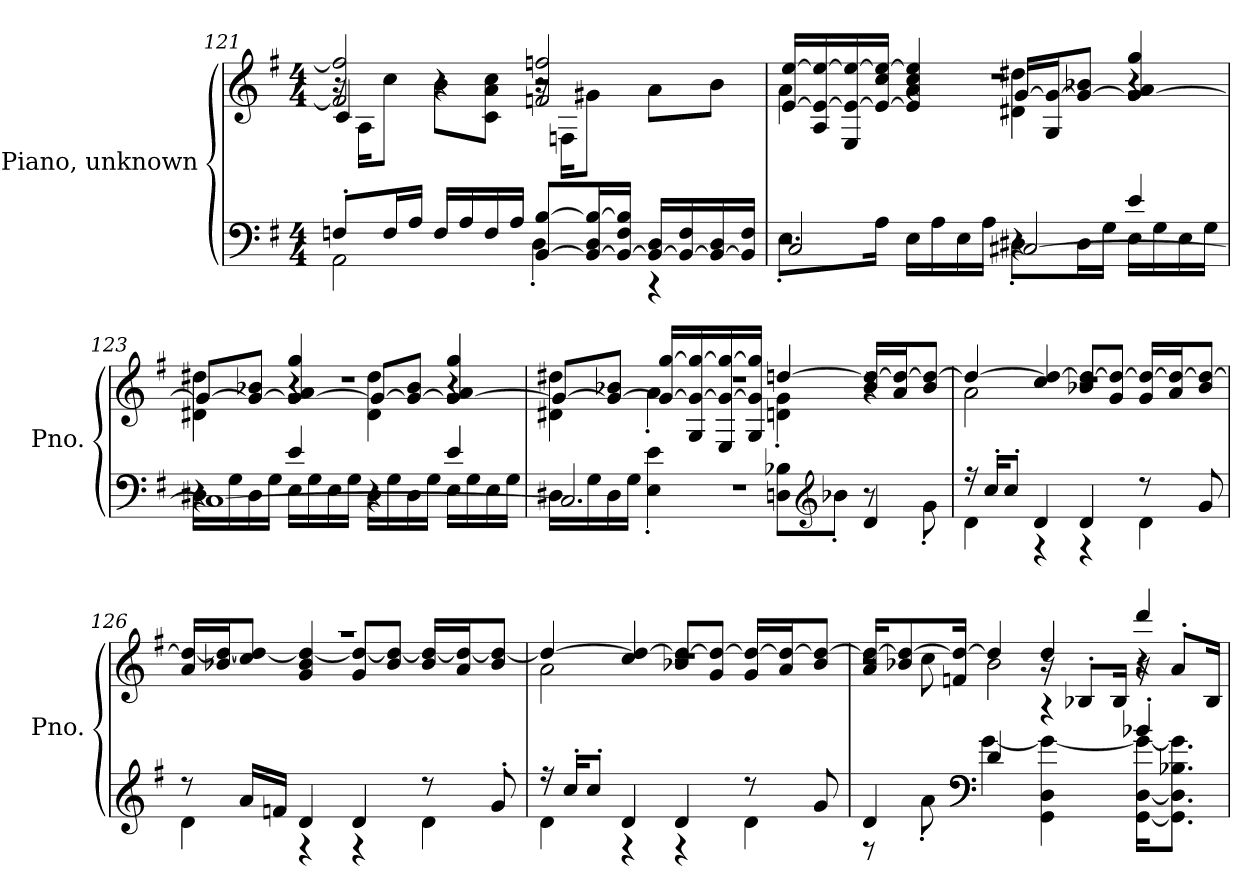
**kern	**kern
*part1	*part1
*staff2	*staff1
*I"Piano, unknown	*
*I'Pno.	*
!!LO:LB:g=z
*clefF4	*clefG2
*k[f#]	*k[f#]
*M4/4	*M4/4
=121	=121
*^	*^
*	*	*	*^
8Fn'/L	2AA\	2f/] 2ff/]	16r	4c/
.	.	.	16A\KL	.
16F/L	.	.	8cc\J	.
16A/JJ	.	.	.	.
16F/LL	.	.	8b\L	4r
16A/	.	.	.	.
16F/	.	.	8c\ 8a\ 8cc\J	.
16A/JJ	.	.	.	.
[8BB/ [8B/L	4D'\	2fn/ 2ffn/	16r	2r
.	.	.	16Fn\KL	.
16BB/_ 16D/ 16B/_L	.	.	8g#X\J	.
16BB/_ 16F/ 16B/]JJ	.	.	.	.
16BB/_ 16D/LL	4r	.	8a\L	.
16BB/_ 16F/	.	.	.	.
16BB/_ 16D/	.	.	8b\J	.
16BB/] 16F/JJ	.	.	.	.
=122	=122	=122	=122	=122
*	*^	*	*	*
2r	8.E'\L	2C/	1r	4a\	[16e/ [16ee/LL
.	.	.	.	.	16A/ 16e/_ 16ee/_
.	.	.	.	.	16E/ 16e/_ 16ee/_
.	16A\Jk	.	.	.	16e/_ 16cc/ 16ee/_JJ
.	16E\LL	.	.	4r	4e/] 4a/ 4cc/ 4ee/]
.	16A\	.	.	.	.
.	16E\	.	.	.	.
.	16A\JJ	.	.	.	.
4r	8D#X'\L	[2C#X/	.	4d#X\ 4dd#X\	[16g/LL
.	.	.	.	.	16G/ 16g/_J
.	16D#\L	.	.	.	8g/_ 8b-X/J
.	16G\JJ	.	.	.	.
4e/	16E\LL	.	.	4r	4g/_ 4a/ 4gg/
.	16G\	.	.	.	.
.	16E\	.	.	.	.
.	16G\JJ	.	.	.	.
!!LO:LB:g=z	!!	!!
=123	=123	=123	=123	=123	=123
4r	16D#X\LL	1C#_	1r	4d#X\ 4dd#X\	8g/L_
.	16G\	.	.	.	.
.	16D#\	.	.	.	8g/_ 8b-X/J
.	16G\JJ	.	.	.	.
4e/	16E\LL	.	.	4r	4g/_ 4a/ 4gg/
.	16G\	.	.	.	.
.	16E\	.	.	.	.
.	16G\JJ	.	.	.	.
4r	16D#\LL	.	.	4d#\ 4dd#\	8g/L_
.	16G\	.	.	.	.
.	16D#\	.	.	.	8g/_ 8b-/J
.	16G\JJ	.	.	.	.
4e/	16E\LL	.	.	4r	4g/_ 4a/ 4gg/
.	16G\	.	.	.	.
.	16E\	.	.	.	.
.	16G\JJ	.	.	.	.
=124	=124	=124	=124	=124	=124
1r	16D#X\LL	2.C#/]	1r	4d#X\ 4dd#X\	8g/L_
.	16G\	.	.	.	.
.	16D#\	.	.	.	8g/_ 8b-X/J
.	16G\JJ	.	.	.	.
.	4E\' 4e\'	.	.	4a'\	16g/_ [16gg/LL
.	.	.	.	.	16G/ 16g/_ 16gg/_
.	.	.	.	.	16E/ 16g/_ 16gg/_
.	.	.	.	.	16G/ 16g/] 16gg/]JJ
.	8Dn\ 8B-X\L	.	.	4dn\' 4g\'	[4ddn/
*clefG2	*	*	*	*	*
.	8b-X'\J	.	.	.	.
.	8r	4d/	.	4r	16b-/ 16dd/_LL
.	.	.	.	.	16a/ 16dd/_J
.	8g'\	.	.	.	8b-/ 8dd/_J
*	*v	*v	*	*	*
!!LO:LB:g=z	!!	!!
=125	=125	=125	=125	=125
16r	4d\	1r	2a\	4dd/_
16cc'/KL	.	.	.	.
8cc'/J	.	.	.	.
4d/	4r	.	.	4cc/ 4dd/_
4d/	4r	.	2r	8b-X/ 8dd/_L
.	.	.	.	8g/ 8dd/_J
8r	4d\	.	.	16g/ 16dd/_LL
.	.	.	.	16a/ 16dd/_J
8g/	.	.	.	8b-/ 8dd/_J
*	*	*	*v	*v
=126	=126	=126	=126
8r	4d\	1r	16a/ 16dd/_LL
.	.	.	16b-X/ 16dd/_J
16a/LL	.	.	8cc/ 8dd/_J
16fn/JJ	.	.	.
4d/	4r	.	4g/ 4b-/ 4dd/_
4d/	4r	.	8g/ 8dd/_L
.	.	.	8b-/ 8dd/_J
8r	4d\	.	16b-/ 16dd/_LL
.	.	.	16a/ 16dd/_J
8g'/	.	.	8b-/ 8dd/_J
=127	=127	=127	=127
*	*	*	*^
16r	4d\	1r	2a\	4dd/_
16cc'/KL	.	.	.	.
8cc'/J	.	.	.	.
4d/	4r	.	.	4cc/ 4dd/_
4d/	4r	.	2r	8b-X/ 8dd/_L
.	.	.	.	8g/ 8dd/_J
8r	4d\	.	.	16g/ 16dd/_LL
.	.	.	.	16a/ 16dd/_J
8g/	.	.	.	8b-/ 8dd/_J
!!LO:LB:g=z	!!	!!
=128	=128	=128	=128	=128
4d/	8r	2r	8r	16a/ 16dd/_KL
.	.	.	.	8b-X/ 8dd/_
.	8a'\	.	8cc\	.
.	.	.	.	16fn/ 16dd/_Jk
*clefF4	*	*	*	*
4d/	[4g\	.	2b-\	4dd/]
4r	4GG\ 4D\ 4g\_	4dd/	.	16r
.	.	.	.	8B-X'/L
.	.	.	.	16B-/Jk
4b-X'/	[16GG\ [16D\ 16g\_KL	4ddd/	4r	16r
.	8.GG\] 8.D\] 8.B-X\ 8.g\]J	.	.	8a'/L
.	.	.	.	16B-/Jk
*v	*v	*	*	*
*	*v	*v	*v
=	=
*-	*-
